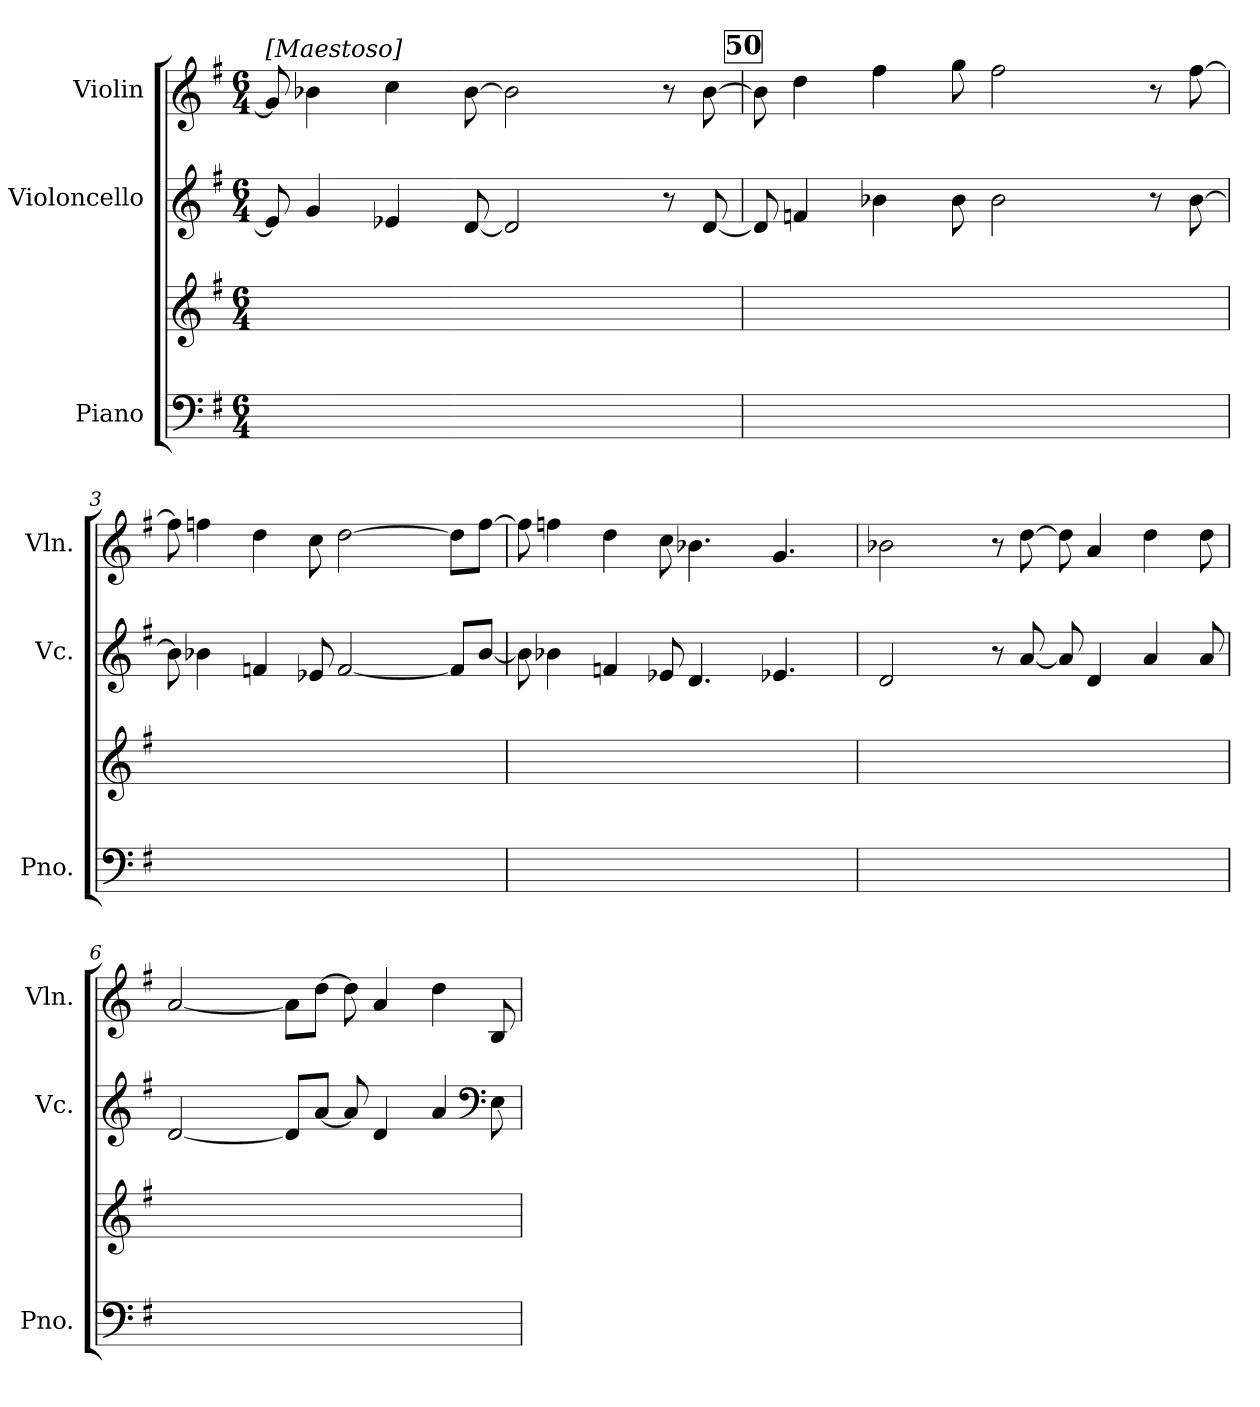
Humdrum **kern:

**kern	**kern	**kern	**kern
*part3	*part3	*part2	*part1
*staff4	*staff3	*staff2	*staff1
*I"Piano	*	*I"Violoncello	*I"Violin
*I'Pno.	*	*I'Vc.	*I'Vln.
*clefF4	*clefG2	*clefG2	*clefG2
*k[f#]	*k[f#]	*k[f#]	*k[f#]
*G:	*G:	*G:	*G:
*M6/4	*M6/4	*M6/4	*M6/4
=1	=1	=1	=1
!	!	!	!LO:TX:a:B:t=[Maestoso]
4ryy	1.ryy	8e]	8g]
.	.	4g	4b-X
8ryy	.	.	.
8ryy	.	4e-X	4cc
8ryy	.	.	.
8ryy	.	[8d	[8b-
8ryy	.	2d]	2b-]
8ryy	.	.	.
8ryy	.	.	.
8ryy	.	.	.
8ryy	.	8r	8r
8ryy	.	[8d	[8b-
!!LO:REH:place=s1:t=50
=2	=2	=2	=2
8ryy	1.ryy	8d]	8b-]
8ryy	.	4fn	4dd
8ryy	.	.	.
8ryy	.	4b-X	4ff#
8ryy	.	.	.
8ryy	.	8b-	8gg
8ryy	.	2b-	2ff#
8ryy	.	.	.
8ryy	.	.	.
8ryy	.	.	.
8ryy	.	8r	8r
8ryy	.	[8b-	[8ff#
=3	=3	=3	=3
8ryy	8ryy	8b-]	8ff#]
8ryy	8ryy	4b-X	4ffn
8ryy	2ryy	.	.
8ryy	.	4fn	4dd
8ryy	.	.	.
8ryy	.	8e-X	8cc
8ryy	4ryy	[2f	[2dd
8ryy	.	.	.
8ryy	4ryy	.	.
8ryy	.	.	.
8ryy	4ryy	8fL]	8ddL]
8ryy	.	[8b-J	[8ffJ
=4	=4	=4	=4
8ryy	8ryy	8b-]	8ff]
8ryy	8ryy	4b-X	4ffn
8ryy	4ryy	.	.
8ryy	.	4fn	4dd
8ryy	4ryy	.	.
8ryy	.	8e-X	8cc
8ryy	8ryy	4.d	4.b-X
8ryy	8ryy	.	.
8ryy	2ryy	.	.
8ryy	.	4.e-X	4.g
8ryy	.	.	.
8ryy	.	.	.
=5	=5	=5	=5
8ryy	4ryy	2d	2b-X
8ryy	.	.	.
8ryy	4ryy	.	.
8ryy	.	.	.
8ryy	4ryy	8r	8r
8ryy	.	[8a	[8dd
8ryy	8ryy	8a]	8dd]
8ryy	8ryy	4d	4a
8ryy	2ryy	.	.
8ryy	.	4a	4dd
8ryy	.	.	.
8ryy	.	8a	8dd
=6	=6	=6	=6
8ryy	4ryy	[2d	[2a
8ryy	.	.	.
8ryy	4ryy	.	.
8ryy	.	.	.
8ryy	4ryy	8dL]	8aL]
8ryy	.	[8aJ	[8ddJ
8ryy	8ryy	8a]	8dd]
8ryy	8ryy	4d	4a
8ryy	2ryy	.	.
8ryy	.	4a	4dd
8ryy	.	.	.
*	*	*clefF4	*
8ryy	.	8E	8B
=	=	=	=
*-	*-	*-	*-
